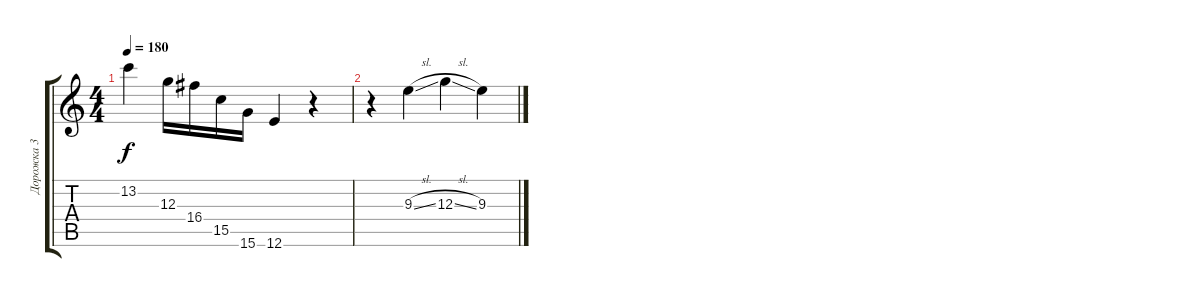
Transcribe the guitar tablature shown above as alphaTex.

\track ("Дорожка 3" "Дорожка 3") {instrument overdrivenguitar}
\staff {score tabs}
\tuning (E4 B3 G3 D3 A2 E2) {hide}
\ts (4 4)
\tempo 180
\clef g2
\ks c
13.2.4{dy f} 12.3.16 16.4.16 15.5.16 15.6.16 12.6.4 r.4 |
r.4 9.3{sl}.4 12.3{sl}.4 9.3.4
